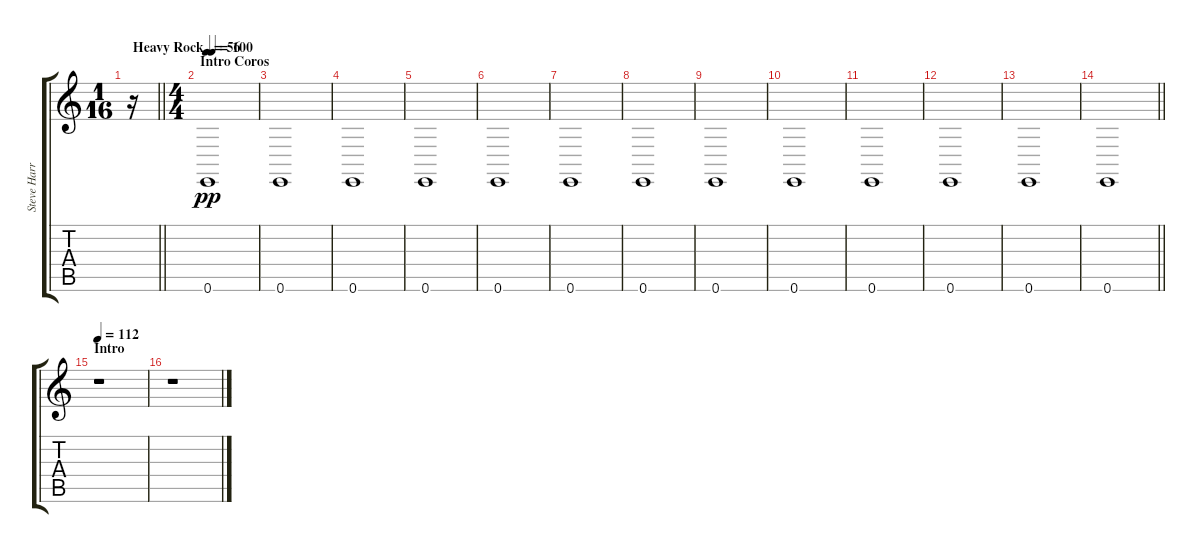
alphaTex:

\track ("Steve Harris (Atmósfera)" "Steve Harr") {instrument seashore}
\staff {score tabs}
\tuning (E4 B3 G3 D3 A2 E2) {hide}
\ts (1 16)
\tempo (100 "Heavy Rock")
\clef g2
\barLineRight lightlight
\ks c
r.16{dy pp instrument seashore} |
\ts (4 4)
\section ("" "Intro Coros")
\tempo 56
0.6.1 |
0.6.1 |
0.6.1 |
0.6.1 |
0.6.1 |
0.6.1 |
0.6.1 |
0.6.1 |
0.6.1 |
0.6.1 |
0.6.1 |
0.6.1 |
\barLineRight lightlight
0.6.1 |
\section ("" "Intro")
\tempo 112
r.1 |
r.1
